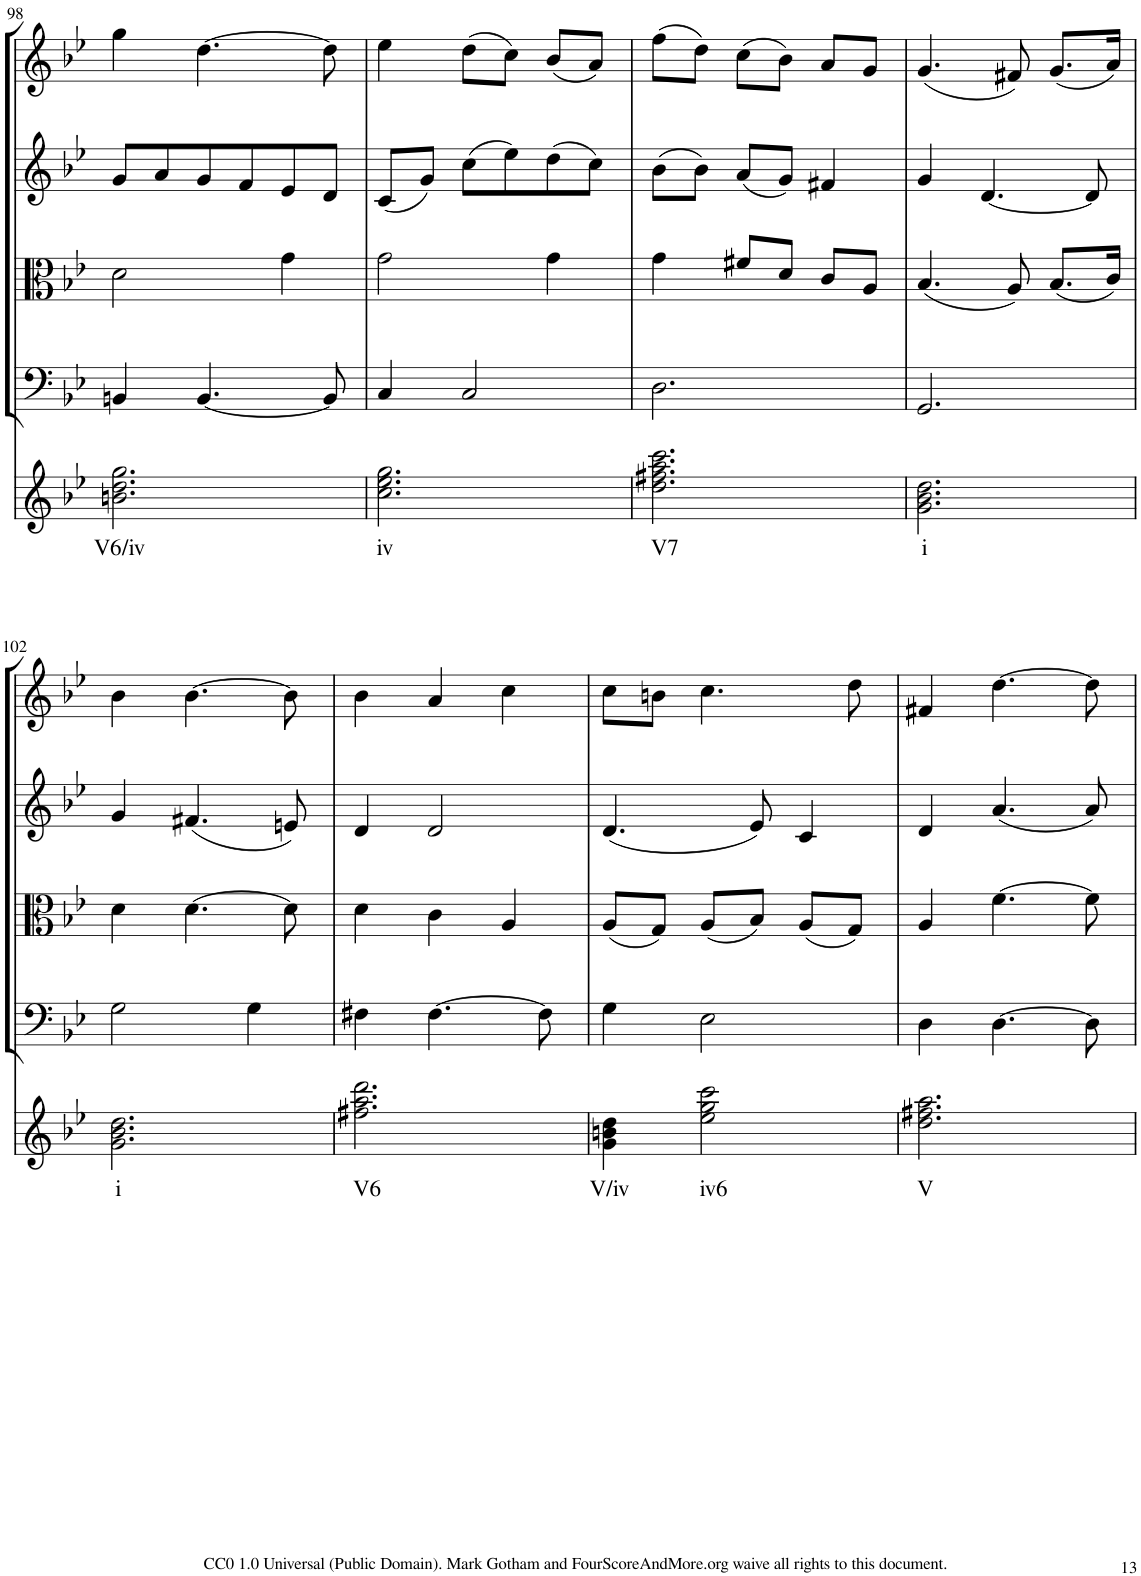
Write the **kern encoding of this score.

**kern	**text	**kern	**kern	**kern	**kern
*part5	*part5	*part4	*part3	*part2	*part1
*staff5	*staff5	*staff4	*staff3	*staff2	*staff1
*I"Analysis	*	*I"Violoncello	*I"Viola	*I"Violin II	*I"Violin I
*	*	*I'Vc	*I'Vla	*I'Vln	*I'Vln
!!LO:PB:g=z
*clefG2	*	*clefF4	*clefC3	*clefG2	*clefG2
*k[b-e-]	*	*k[b-e-]	*k[b-e-]	*k[b-e-]	*k[b-e-]
*M3/4	*	*M3/4	*M3/4	*M3/4	*M3/4
=98	=98	=98	=98	=98	=98
!	!LO:LY:b	!	!	!	!
2.bn\ 2.dd\ 2.gg\	V6/iv	4BBn/	2d\	8g/L	4gg\
.	.	.	.	8a/	.
.	.	[4.BB/	.	8g/	[4.dd\
.	.	.	.	8f/	.
.	.	.	4g\	8e-/	.
.	.	8BB/]	.	8d/J	8dd\]
=99	=99	=99	=99	=99	=99
!	!LO:LY:b	!	!	!	!
2.cc\ 2.ee-\ 2.gg\	iv	4C/	2g\	(<8c/L	4ee-\
.	.	.	.	8g/J)	.
.	.	2C/	.	(>8cc\L	(>8dd\L
.	.	.	.	8ee-\)	8cc\J)
.	.	.	4g\	(>8dd\	(<8b-/L
.	.	.	.	8cc\J)	8a/J)
=100	=100	=100	=100	=100	=100
!	!LO:LY:b	!	!	!	!
2.dd\ 2.ff#X\ 2.aa\ 2.ccc\	V7	2.D\	4g\	(>8b-\L	(>8ff\L
.	.	.	.	8b-\J)	8dd\J)
.	.	.	8f#X/L	(<8a/L	(>8cc\L
.	.	.	8d/J	8g/J)	8b-\J)
.	.	.	8c/L	4f#X/	8a/L
.	.	.	8A/J	.	8g/J
=101	=101	=101	=101	=101	=101
!	!LO:LY:b	!	!	!	!
2.g\ 2.b-\ 2.dd\	i	2.GG/	(<4.B-/	4g/	(<4.g/
.	.	.	.	[4.d/	.
.	.	.	8A/)	.	8f#X/)
.	.	.	(<8.B-/L	.	(<8.g/L
.	.	.	.	8d/]	.
.	.	.	16c/Jk)	.	16a/Jk)
!!LO:LB:g=z
=102	=102	=102	=102	=102	=102
!	!LO:LY:b	!	!	!	!
2.g\ 2.b-\ 2.dd\	i	2G\	4d\	4g/	4b-\
.	.	.	[4.d\	(<4.f#X/	[4.b-\
.	.	4G\	.	.	.
.	.	.	8d\]	8en/)	8b-\]
=103	=103	=103	=103	=103	=103
!	!LO:LY:b	!	!	!	!
2.ff#X\ 2.aa\ 2.ddd\	V6	4F#X\	4d\	4d/	4b-\
.	.	[4.F#\	4c\	2d/	4a/
.	.	.	4A/	.	4cc\
.	.	8F#\]	.	.	.
=104	=104	=104	=104	=104	=104
!	!LO:LY:b	!	!	!	!
4g\ 4bn\ 4dd\	V/iv	4G\	(<8A/L	(<4.d/	8cc\L
.	.	.	8G/J)	.	8bn\J
!	!LO:LY:b	!	!	!	!
2ee-\ 2gg\ 2ccc\	iv6	2E-\	(<8A/L	.	4.cc\
.	.	.	8B-/J)	8e-/)	.
.	.	.	(<8A/L	4c/	.
.	.	.	8G/J)	.	8dd\
=105	=105	=105	=105	=105	=105
!	!LO:LY:b	!	!	!	!
2.dd\ 2.ff#X\ 2.aa\	V	4D\	4A/	4d/	4f#X/
.	.	[4.D\	[4.f\	(<4.a/	[4.dd\
.	.	8D\]	8f\]	8a/)	8dd\]
=	=	=	=	=	=
*-	*-	*-	*-	*-	*-
